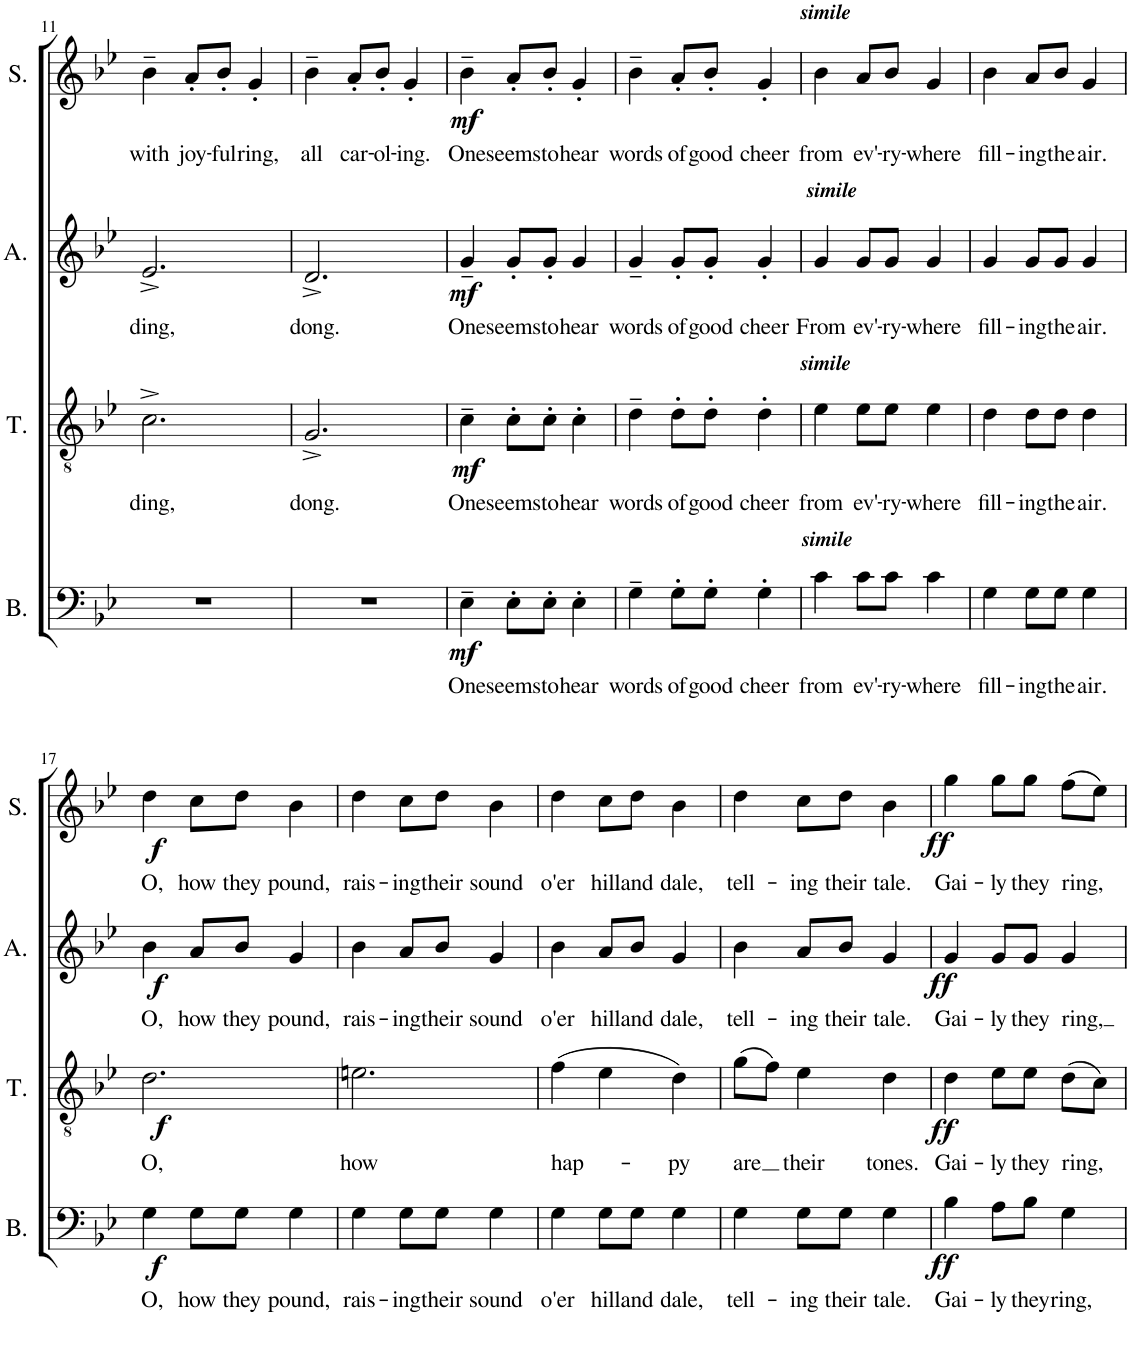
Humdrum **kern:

**kern	**text	**dynam	**kern	**text	**dynam	**kern	**text	**dynam	**kern	**text	**dynam
*part4	*part4	*part4	*part3	*part3	*part3	*part2	*part2	*part2	*part1	*part1	*part1
*staff4	*staff4	*staff4	*staff3	*staff3	*staff3	*staff2	*staff2	*staff2	*staff1	*staff1	*staff1
*I"Bass	*	*	*I"Tenor	*	*	*I"Alto	*	*	*I"Soprano	*	*
*I'B.	*	*	*I'T.	*	*	*I'A.	*	*	*I'S.	*	*
!!LO:PB:g=z
*clefF4	*	*	*clefGv2	*	*	*clefG2	*	*	*clefG2	*	*
*k[b-e-]	*	*	*k[b-e-]	*	*	*k[b-e-]	*	*	*k[b-e-]	*	*
*M3/4	*	*	*M3/4	*	*	*M3/4	*	*	*M3/4	*	*
=11	=11	=11	=11	=11	=11	=11	=11	=11	=11	=11	=11
!	!	!	!	!LO:LY:b	!	!	!LO:LY:b	!	!	!LO:LY:b	!
2.r	.	.	2.c^\	ding,	.	2.e-^/	ding,	.	4b-~\	with	.
!	!	!	!	!	!	!	!	!	!	!LO:LY:b	!
.	.	.	.	.	.	.	.	.	8a'/L	joy-	.
!	!	!	!	!	!	!	!	!	!	!LO:LY:b	!
.	.	.	.	.	.	.	.	.	8b-'/J	-ful	.
!	!	!	!	!	!	!	!	!	!	!LO:LY:b	!
.	.	.	.	.	.	.	.	.	4g'/	ring,	.
=12	=12	=12	=12	=12	=12	=12	=12	=12	=12	=12	=12
!	!	!	!	!LO:LY:b	!	!	!LO:LY:b	!	!	!LO:LY:b	!
2.r	.	.	2.G^/	dong.	.	2.d^/	dong.	.	4b-~\	all	.
!	!	!	!	!	!	!	!	!	!	!LO:LY:b	!
.	.	.	.	.	.	.	.	.	8a'/L	car-	.
!	!	!	!	!	!	!	!	!	!	!LO:LY:b	!
.	.	.	.	.	.	.	.	.	8b-'/J	-ol-	.
!	!	!	!	!	!	!	!	!	!	!LO:LY:b	!
.	.	.	.	.	.	.	.	.	4g'/	-ing.	.
=13	=13	=13	=13	=13	=13	=13	=13	=13	=13	=13	=13
!	!LO:LY:b	!LO:DY:b	!	!LO:LY:b	!LO:DY:b	!	!LO:LY:b	!LO:DY:b	!	!LO:LY:b	!LO:DY:b
4E-~\	One	mf	4c~\	One	mf	4g~/	One	mf	4b-~\	One	mf
!	!LO:LY:b	!	!	!LO:LY:b	!	!	!LO:LY:b	!	!	!LO:LY:b	!
8E-'\L	seems	.	8c'\L	seems	.	8g'/L	seems	.	8a'/L	seems	.
!	!LO:LY:b	!	!	!LO:LY:b	!	!	!LO:LY:b	!	!	!LO:LY:b	!
8E-'\J	to	.	8c'\J	to	.	8g'/J	to	.	8b-'/J	to	.
!	!LO:LY:b	!	!	!LO:LY:b	!	!	!LO:LY:b	!	!	!LO:LY:b	!
4E-'\	hear	.	4c'\	hear	.	4g/	hear	.	4g'/	hear	.
=14	=14	=14	=14	=14	=14	=14	=14	=14	=14	=14	=14
!	!LO:LY:b	!	!	!LO:LY:b	!	!	!LO:LY:b	!	!	!LO:LY:b	!
4G~\	words	.	4d~\	words	.	4g~/	words	.	4b-~\	words	.
!	!LO:LY:b	!	!	!LO:LY:b	!	!	!LO:LY:b	!	!	!LO:LY:b	!
8G'\L	of	.	8d'\L	of	.	8g'/L	of	.	8a'/L	of	.
!	!LO:LY:b	!	!	!LO:LY:b	!	!	!LO:LY:b	!	!	!LO:LY:b	!
8G'\J	good	.	8d'\J	good	.	8g'/J	good	.	8b-'/J	good	.
!	!LO:LY:b	!	!	!LO:LY:b	!	!	!LO:LY:b	!	!	!LO:LY:b	!
4G'\	cheer	.	4d'\	cheer	.	4g'/	cheer	.	4g'/	cheer	.
=15	=15	=15	=15	=15	=15	=15	=15	=15	=15	=15	=15
!	!	!	!	!	!	!	!	!	!LO:TX:a:Bi:t=simile	!	!
!	!	!	!	!	!	!LO:TX:a:Bi:t=simile	!	!	!	!	!
!	!	!	!LO:TX:a:Bi:t=simile	!	!	!	!	!	!	!	!
!LO:TX:a:Bi:t=simile	!	!	!	!	!	!	!	!	!	!	!
!	!LO:LY:b	!	!	!LO:LY:b	!	!	!LO:LY:b	!	!	!LO:LY:b	!
4c\	from	.	4e-\	from	.	4g/	From	.	4b-\	from	.
!	!LO:LY:b	!	!	!LO:LY:b	!	!	!LO:LY:b	!	!	!LO:LY:b	!
8c\L	ev'-	.	8e-\L	ev'-	.	8g/L	ev'-	.	8a/L	ev'-	.
!	!LO:LY:b	!	!	!LO:LY:b	!	!	!LO:LY:b	!	!	!LO:LY:b	!
8c\J	-ry-	.	8e-\J	-ry-	.	8g/J	-ry-	.	8b-/J	-ry-	.
!	!LO:LY:b	!	!	!LO:LY:b	!	!	!LO:LY:b	!	!	!LO:LY:b	!
4c\	-where	.	4e-\	-where	.	4g/	-where	.	4g/	-where	.
=16	=16	=16	=16	=16	=16	=16	=16	=16	=16	=16	=16
!	!LO:LY:b	!	!	!LO:LY:b	!	!	!LO:LY:b	!	!	!LO:LY:b	!
4G\	fill-	.	4d\	fill-	.	4g/	fill-	.	4b-\	fill-	.
!	!LO:LY:b	!	!	!LO:LY:b	!	!	!LO:LY:b	!	!	!LO:LY:b	!
8G\L	-ing	.	8d\L	-ing	.	8g/L	-ing	.	8a/L	-ing	.
!	!LO:LY:b	!	!	!LO:LY:b	!	!	!LO:LY:b	!	!	!LO:LY:b	!
8G\J	the	.	8d\J	the	.	8g/J	the	.	8b-/J	the	.
!	!LO:LY:b	!	!	!LO:LY:b	!	!	!LO:LY:b	!	!	!LO:LY:b	!
4G\	air.	.	4d\	air.	.	4g/	air.	.	4g/	air.	.
!!LO:LB:g=z
=17	=17	=17	=17	=17	=17	=17	=17	=17	=17	=17	=17
!	!LO:LY:b	!LO:DY:b	!	!LO:LY:b	!LO:DY:b	!	!LO:LY:b	!LO:DY:b	!	!LO:LY:b	!LO:DY:b
4G\	O,	f	2.d\	O,	f	4b-\	O,	f	4dd\	O,	f
!	!LO:LY:b	!	!	!	!	!	!LO:LY:b	!	!	!LO:LY:b	!
8G\L	how	.	.	.	.	8a/L	how	.	8cc\L	how	.
!	!LO:LY:b	!	!	!	!	!	!LO:LY:b	!	!	!LO:LY:b	!
8G\J	they	.	.	.	.	8b-/J	they	.	8dd\J	they	.
!	!LO:LY:b	!	!	!	!	!	!LO:LY:b	!	!	!LO:LY:b	!
4G\	pound,	.	.	.	.	4g/	pound,	.	4b-\	pound,	.
=18	=18	=18	=18	=18	=18	=18	=18	=18	=18	=18	=18
!	!LO:LY:b	!	!	!LO:LY:b	!	!	!LO:LY:b	!	!	!LO:LY:b	!
4G\	rais-	.	2.en\	how	.	4b-\	rais-	.	4dd\	rais-	.
!	!LO:LY:b	!	!	!	!	!	!LO:LY:b	!	!	!LO:LY:b	!
8G\L	-ing	.	.	.	.	8a/L	-ing	.	8cc\L	-ing	.
!	!LO:LY:b	!	!	!	!	!	!LO:LY:b	!	!	!LO:LY:b	!
8G\J	their	.	.	.	.	8b-/J	their	.	8dd\J	their	.
!	!LO:LY:b	!	!	!	!	!	!LO:LY:b	!	!	!LO:LY:b	!
4G\	sound	.	.	.	.	4g/	sound	.	4b-\	sound	.
=19	=19	=19	=19	=19	=19	=19	=19	=19	=19	=19	=19
!	!LO:LY:b	!	!	!LO:LY:b	!	!	!LO:LY:b	!	!	!LO:LY:b	!
4G\	o'er	.	(4f\	hap-	.	4b-\	o'er	.	4dd\	o'er	.
!	!LO:LY:b	!	!	!	!	!	!LO:LY:b	!	!	!LO:LY:b	!
8G\L	hill	.	4e-\	.	.	8a/L	hill	.	8cc\L	hill	.
!	!LO:LY:b	!	!	!	!	!	!LO:LY:b	!	!	!LO:LY:b	!
8G\J	and	.	.	.	.	8b-/J	and	.	8dd\J	and	.
!	!LO:LY:b	!	!	!LO:LY:b	!	!	!LO:LY:b	!	!	!LO:LY:b	!
4G\	dale,	.	4d\)	-py	.	4g/	dale,	.	4b-\	dale,	.
=20	=20	=20	=20	=20	=20	=20	=20	=20	=20	=20	=20
!	!LO:LY:b	!	!	!LO:LY:b	!	!	!LO:LY:b	!	!	!LO:LY:b	!
4G\	tell-	.	(8g\L	are	.	4b-\	tell-	.	4dd\	tell-	.
.	.	.	8f\J)	.	.	.	.	.	.	.	.
!	!LO:LY:b	!	!	!LO:LY:b	!	!	!LO:LY:b	!	!	!LO:LY:b	!
8G\L	-ing	.	4e-\	their	.	8a/L	-ing	.	8cc\L	-ing	.
!	!LO:LY:b	!	!	!	!	!	!LO:LY:b	!	!	!LO:LY:b	!
8G\J	their	.	.	.	.	8b-/J	their	.	8dd\J	their	.
!	!LO:LY:b	!	!	!LO:LY:b	!	!	!LO:LY:b	!	!	!LO:LY:b	!
4G\	tale.	.	4d\	tones.	.	4g/	tale.	.	4b-\	tale.	.
=21	=21	=21	=21	=21	=21	=21	=21	=21	=21	=21	=21
!	!LO:LY:b	!LO:DY:b	!	!LO:LY:b	!LO:DY:b	!	!LO:LY:b	!LO:DY:b	!	!LO:LY:b	!LO:DY:b
4B-\	Gai-	ff	4d\	Gai-	ff	4g/	Gai-	ff	4gg\	Gai-	ff
!	!LO:LY:b	!	!	!LO:LY:b	!	!	!LO:LY:b	!	!	!LO:LY:b	!
8A\L	-ly	.	8e-\L	-ly	.	8g/L	-ly	.	8gg\L	-ly	.
!	!LO:LY:b	!	!	!LO:LY:b	!	!	!LO:LY:b	!	!	!LO:LY:b	!
8B-\J	they	.	8e-\J	they	.	8g/J	they	.	8gg\J	they	.
!	!LO:LY:b	!	!	!LO:LY:b	!	!	!LO:LY:b	!	!	!LO:LY:b	!
4G\	ring,	.	(8d\L	ring,	.	4g/	ring,	.	(8ff\L	ring,	.
.	.	.	8c\J)	.	.	.	.	.	8ee-\J)	.	.
=	=	=	=	=	=	=	=	=	=	=	=
*-	*-	*-	*-	*-	*-	*-	*-	*-	*-	*-	*-
